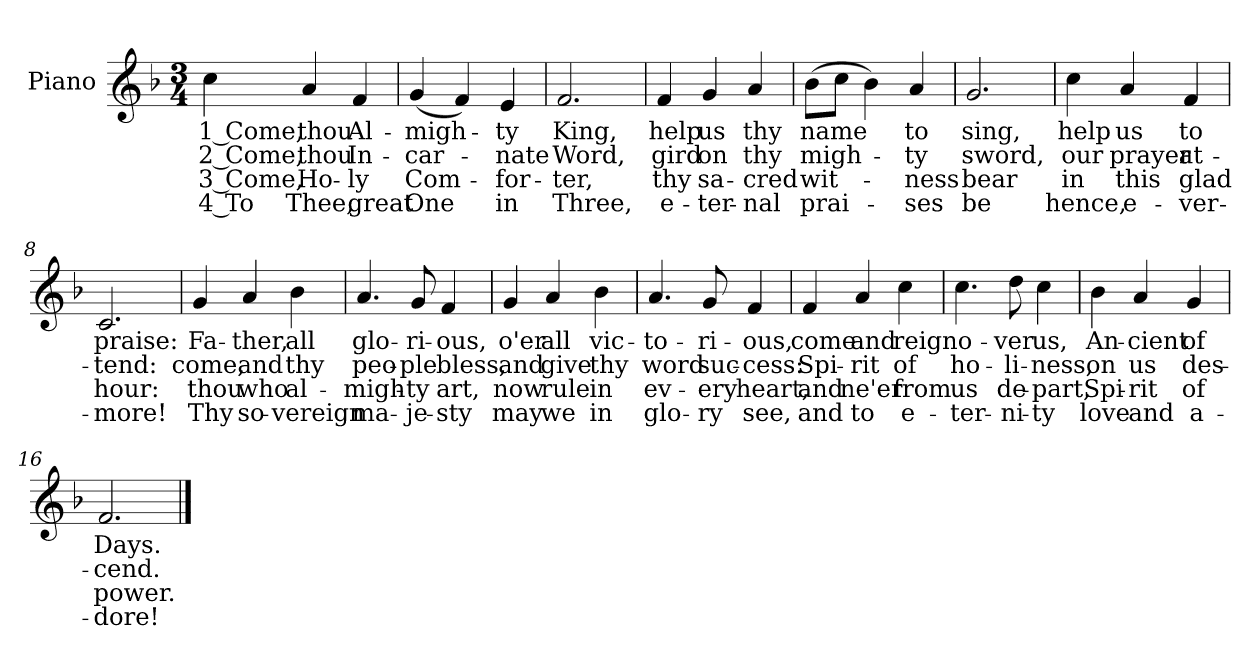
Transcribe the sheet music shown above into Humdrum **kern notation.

**kern	**text	**text	**text	**text
*part1	*part1	*part1	*part1	*part1
*staff1	*staff1	*staff1	*staff1	*staff1
*I"Piano	*	*	*	*
*I'Pno.	*	*	*	*
!!LO:PB:g=z
*clefG2	*	*	*	*
*k[b-]	*	*	*	*
*F:	*	*	*	*
*M3/4	*	*	*	*
=1	=1	=1	=1	=1
!	!LO:LY:b:color=#000000	!LO:LY:b:color=#000000	!LO:LY:b:color=#000000	!LO:LY:b:color=#000000
4cci\	1 Come,	2 Come,	3 Come,	4 To
!	!LO:LY:b:color=#000000	!LO:LY:b:color=#000000	!LO:LY:b:color=#000000	!LO:LY:b:color=#000000
4ai/	thou	thou	Ho-	-Thee,
!	!LO:LY:b:color=#000000	!LO:LY:b:color=#000000	!LO:LY:b:color=#000000	!LO:LY:b:color=#000000
4fi/	Al-	In-	ly	great
=2	=2	=2	=2	=2
!	!LO:LY:b:color=#000000	!LO:LY:b:color=#000000	!LO:LY:b:color=#000000	!LO:LY:b:color=#000000
(4gi/	-migh-	-car-	Com-	-One
4fi/)	.	.	.	.
!	!LO:LY:b:color=#000000	!LO:LY:b:color=#000000	!LO:LY:b:color=#000000	!LO:LY:b:color=#000000
4ei/	-ty	-nate	for-	-in
=3	=3	=3	=3	=3
!	!LO:LY:b:color=#000000	!LO:LY:b:color=#000000	!LO:LY:b:color=#000000	!LO:LY:b:color=#000000
2.fi/	King,	Word,	ter,	Three,
=4	=4	=4	=4	=4
!	!LO:LY:b:color=#000000	!LO:LY:b:color=#000000	!LO:LY:b:color=#000000	!LO:LY:b:color=#000000
4fi/	help	gird	thy	e-
!	!LO:LY:b:color=#000000	!LO:LY:b:color=#000000	!LO:LY:b:color=#000000	!LO:LY:b:color=#000000
4gi/	us	on	-sa-	-ter-
!	!LO:LY:b:color=#000000	!LO:LY:b:color=#000000	!LO:LY:b:color=#000000	!LO:LY:b:color=#000000
4ai/	thy	thy	-cred	nal
=5	=5	=5	=5	=5
!	!LO:LY:b:color=#000000	!LO:LY:b:color=#000000	!LO:LY:b:color=#000000	!LO:LY:b:color=#000000
(8b-i\L	name	migh-	wit-	-prai-
8cci\J	.	.	.	.
4b-i\)	.	.	.	.
!	!LO:LY:b:color=#000000	!LO:LY:b:color=#000000	!LO:LY:b:color=#000000	!LO:LY:b:color=#000000
4ai/	to	-ty	-ness	ses
!!LO:LB:g=z
=6	=6	=6	=6	=6
!	!LO:LY:b:color=#000000	!LO:LY:b:color=#000000	!LO:LY:b:color=#000000	!LO:LY:b:color=#000000
2.gi/	sing,	sword,	bear	be
=7	=7	=7	=7	=7
!	!LO:LY:b:color=#000000	!LO:LY:b:color=#000000	!LO:LY:b:color=#000000	!LO:LY:b:color=#000000
4cci\	help	our	in	hence,
!	!LO:LY:b:color=#000000	!LO:LY:b:color=#000000	!LO:LY:b:color=#000000	!LO:LY:b:color=#000000
4ai/	us	prayer	this	e-
!	!LO:LY:b:color=#000000	!LO:LY:b:color=#000000	!LO:LY:b:color=#000000	!LO:LY:b:color=#000000
4fi/	to	at-	-glad	ver-
=8	=8	=8	=8	=8
!	!LO:LY:b:color=#000000	!LO:LY:b:color=#000000	!LO:LY:b:color=#000000	!LO:LY:b:color=#000000
2.ci/	praise:	-tend:	-hour:	more!
=9	=9	=9	=9	=9
!	!LO:LY:b:color=#000000	!LO:LY:b:color=#000000	!LO:LY:b:color=#000000	!LO:LY:b:color=#000000
4gi/	Fa-	come,	thou	Thy
!	!LO:LY:b:color=#000000	!LO:LY:b:color=#000000	!LO:LY:b:color=#000000	!LO:LY:b:color=#000000
4ai/	-ther,	and	who	so-
!	!LO:LY:b:color=#000000	!LO:LY:b:color=#000000	!LO:LY:b:color=#000000	!LO:LY:b:color=#000000
4b-i\	all	thy	-al-	-vereign
=10	=10	=10	=10	=10
!	!LO:LY:b:color=#000000	!LO:LY:b:color=#000000	!LO:LY:b:color=#000000	!LO:LY:b:color=#000000
4.ai/	glo-	peo-	migh-	-ma-
!	!LO:LY:b:color=#000000	!LO:LY:b:color=#000000	!LO:LY:b:color=#000000	!LO:LY:b:color=#000000
8gi/	-ri-	-ple	-ty	je-
!	!LO:LY:b:color=#000000	!LO:LY:b:color=#000000	!LO:LY:b:color=#000000	!LO:LY:b:color=#000000
4fi/	-ous,	bless,	-art,	sty
!!LO:LB:g=z
=11	=11	=11	=11	=11
!	!LO:LY:b:color=#000000	!LO:LY:b:color=#000000	!LO:LY:b:color=#000000	!LO:LY:b:color=#000000
4gi/	o'er	and	now	may
!	!LO:LY:b:color=#000000	!LO:LY:b:color=#000000	!LO:LY:b:color=#000000	!LO:LY:b:color=#000000
4ai/	all	give	rule	we
!	!LO:LY:b:color=#000000	!LO:LY:b:color=#000000	!LO:LY:b:color=#000000	!LO:LY:b:color=#000000
4b-i\	vic-	thy	in	in
=12	=12	=12	=12	=12
!	!LO:LY:b:color=#000000	!LO:LY:b:color=#000000	!LO:LY:b:color=#000000	!LO:LY:b:color=#000000
4.ai/	-to-	word	ev-	-glo-
!	!LO:LY:b:color=#000000	!LO:LY:b:color=#000000	!LO:LY:b:color=#000000	!LO:LY:b:color=#000000
8gi/	-ri-	suc-	-ery	ry
!	!LO:LY:b:color=#000000	!LO:LY:b:color=#000000	!LO:LY:b:color=#000000	!LO:LY:b:color=#000000
4fi/	-ous,	-cess:	heart,	see,
=13	=13	=13	=13	=13
!	!LO:LY:b:color=#000000	!LO:LY:b:color=#000000	!LO:LY:b:color=#000000	!LO:LY:b:color=#000000
4fi/	come	Spi-	and	and
!	!LO:LY:b:color=#000000	!LO:LY:b:color=#000000	!LO:LY:b:color=#000000	!LO:LY:b:color=#000000
4ai/	and	-rit	ne'er	to
!	!LO:LY:b:color=#000000	!LO:LY:b:color=#000000	!LO:LY:b:color=#000000	!LO:LY:b:color=#000000
4cci\	reign	of	from	e-
!!LO:LB:g=z
=14	=14	=14	=14	=14
!	!LO:LY:b:color=#000000	!LO:LY:b:color=#000000	!LO:LY:b:color=#000000	!LO:LY:b:color=#000000
4.cci\	o-	ho-	-us	ter-
!	!LO:LY:b:color=#000000	!LO:LY:b:color=#000000	!LO:LY:b:color=#000000	!LO:LY:b:color=#000000
8ddi\	-ver	-li-	-de-	-ni-
!	!LO:LY:b:color=#000000	!LO:LY:b:color=#000000	!LO:LY:b:color=#000000	!LO:LY:b:color=#000000
4cci\	us,	-ness,	-part,	ty
=15	=15	=15	=15	=15
!	!LO:LY:b:color=#000000	!LO:LY:b:color=#000000	!LO:LY:b:color=#000000	!LO:LY:b:color=#000000
4b-i\	An-	on	Spi-	-love
!	!LO:LY:b:color=#000000	!LO:LY:b:color=#000000	!LO:LY:b:color=#000000	!LO:LY:b:color=#000000
4ai/	-cient	us	rit	and
!	!LO:LY:b:color=#000000	!LO:LY:b:color=#000000	!LO:LY:b:color=#000000	!LO:LY:b:color=#000000
4gi/	of	des-	of	a-
=16	=16	=16	=16	=16
!	!LO:LY:b:color=#000000	!LO:LY:b:color=#000000	!LO:LY:b:color=#000000	!LO:LY:b:color=#000000
2.fi/	Days.	-cend.	-power.	dore!
==	==	==	==	==
*-	*-	*-	*-	*-
